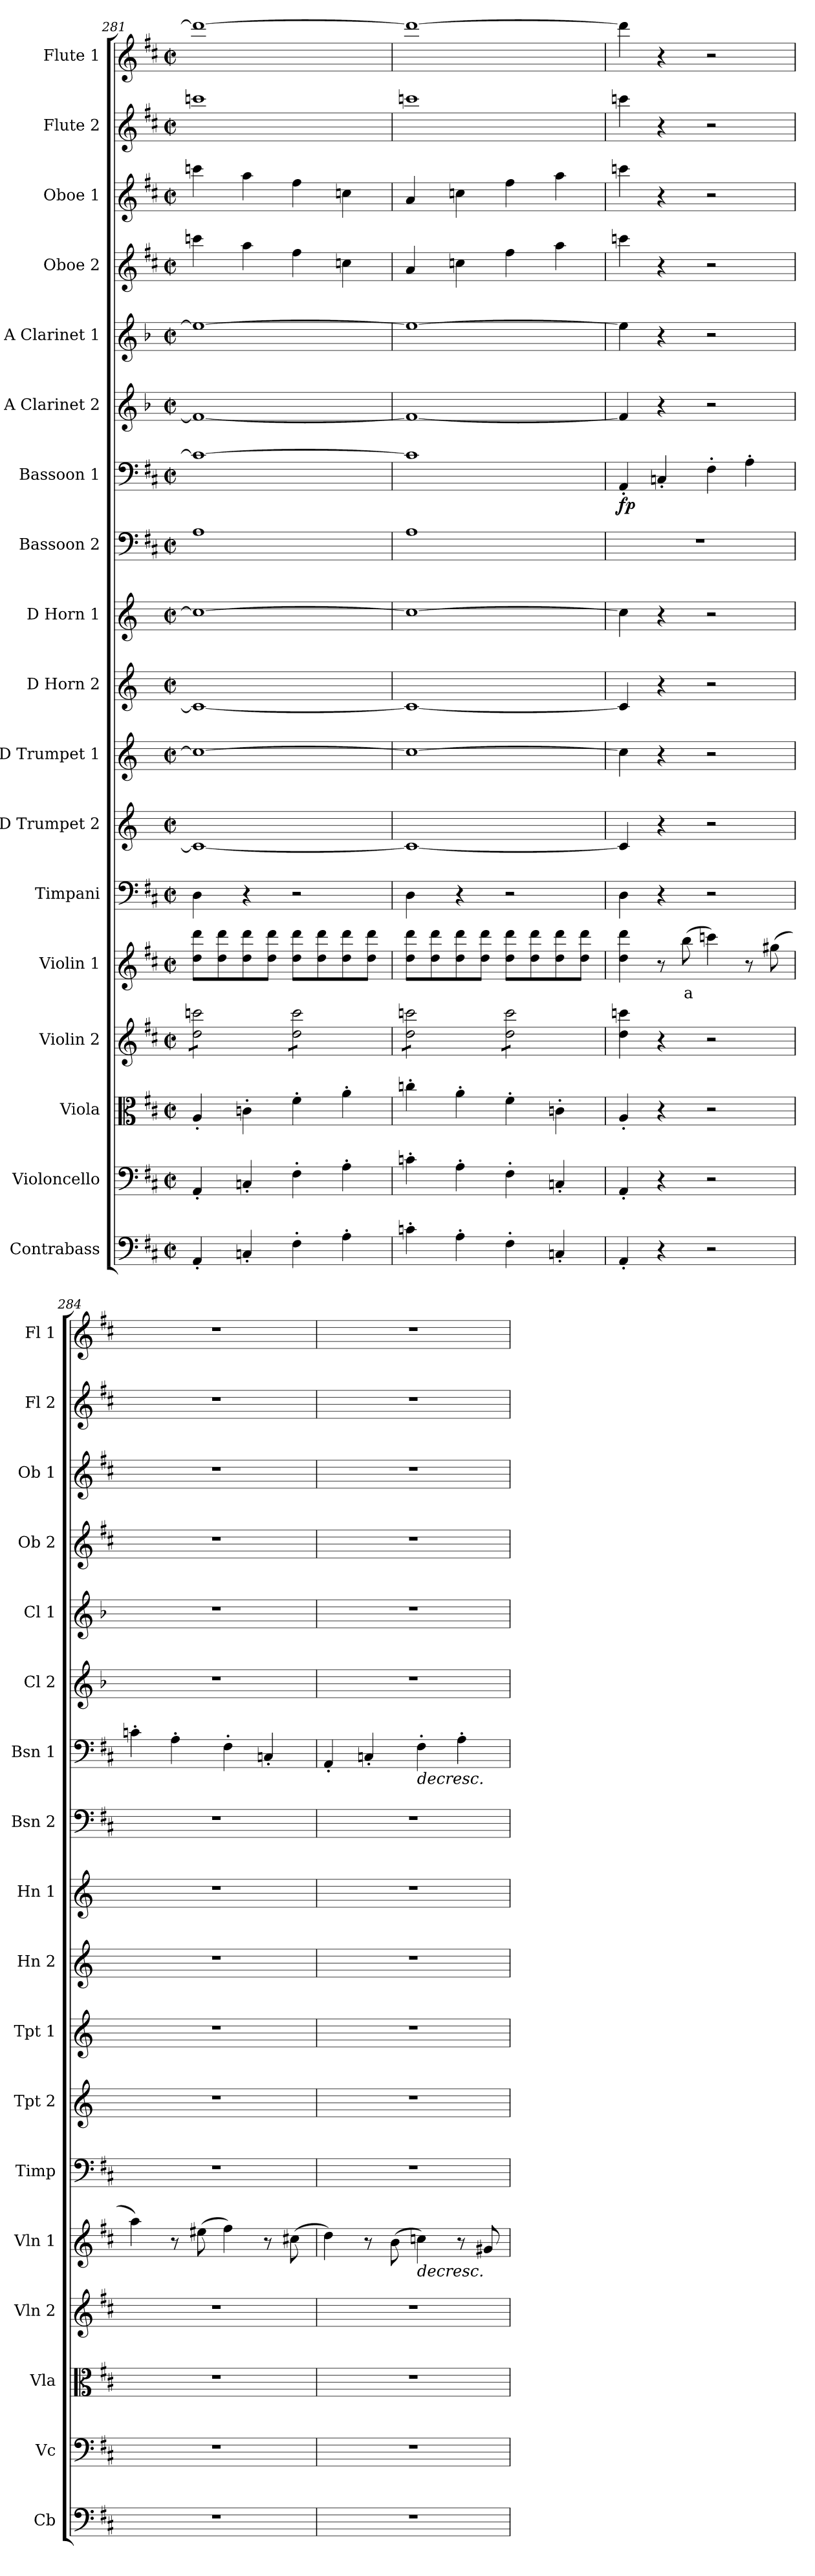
**kern	**kern	**kern	**kern	**kern	**text	**kern	**kern	**kern	**kern	**kern	**kern	**kern	**dynam	**kern	**kern	**kern	**kern	**kern	**kern
*part18	*part17	*part16	*part15	*part14	*part14	*part13	*part12	*part11	*part10	*part9	*part8	*part7	*part7	*part6	*part5	*part4	*part3	*part2	*part1
*staff18	*staff17	*staff16	*staff15	*staff14	*staff14	*staff13	*staff12	*staff11	*staff10	*staff9	*staff8	*staff7	*staff7	*staff6	*staff5	*staff4	*staff3	*staff2	*staff1
*I"Contrabass	*I"Violoncello	*I"Viola	*I"Violin 2	*I"Violin 1	*	*I"Timpani	*I"D Trumpet 2	*I"D Trumpet 1	*I"D Horn 2	*I"D Horn 1	*I"Bassoon 2	*I"Bassoon 1	*	*I"A Clarinet 2	*I"A Clarinet 1	*I"Oboe 2	*I"Oboe 1	*I"Flute 2	*I"Flute 1
*I'Cb	*I'Vc	*I'Vla	*I'Vln 2	*I'Vln 1	*	*I'Timp	*I'Tpt 2	*I'Tpt 1	*I'Hn 2	*I'Hn 1	*I'Bsn 2	*I'Bsn 1	*	*I'Cl 2	*I'Cl 1	*I'Ob 2	*I'Ob 1	*I'Fl 2	*I'Fl 1
*clefF4	*clefF4	*clefC3	*clefG2	*clefG2	*	*clefF4	*clefG2	*clefG2	*clefG2	*clefG2	*clefF4	*clefF4	*	*clefG2	*clefG2	*clefG2	*clefG2	*clefG2	*clefG2
*ITrd7c12	*	*	*	*	*	*	*ITrd-1c-2	*ITrd-1c-2	*ITrd6c10	*ITrd6c10	*	*	*	*ITrd2c3	*ITrd2c3	*	*	*	*
*k[f#c#]	*k[f#c#]	*k[f#c#]	*k[f#c#]	*k[f#c#]	*	*k[f#c#]	*k[f#c#]	*k[f#c#]	*k[f#c#]	*k[f#c#]	*k[f#c#]	*k[f#c#]	*	*k[f#c#]	*k[f#c#]	*k[f#c#]	*k[f#c#]	*k[f#c#]	*k[f#c#]
*M2/2	*M2/2	*M2/2	*M2/2	*M2/2	*	*M2/2	*M2/2	*M2/2	*M2/2	*M2/2	*M2/2	*M2/2	*	*M2/2	*M2/2	*M2/2	*M2/2	*M2/2	*M2/2
*met(c|)	*met(c|)	*met(c|)	*met(c|)	*met(c|)	*	*met(c|)	*met(c|)	*met(c|)	*met(c|)	*met(c|)	*met(c|)	*met(c|)	*	*met(c|)	*met(c|)	*met(c|)	*met(c|)	*met(c|)	*met(c|)
=281	=281	=281	=281	=281	=281	=281	=281	=281	=281	=281	=281	=281	=281	=281	=281	=281	=281	=281	=281
*	*	*	*tremolo	*	*	*	*	*	*	*	*	*	*	*	*	*	*	*	*
4AAA'/	4AA'/	4A'/	8dd\ 8cccn\L	8dd\ 8ddd\L	.	4D\	1d_	1dd_	1D_	1d_	1A	1c_	.	1d_	1cc_	4cccn\	4cccn\	1cccn	1ddd_
.	.	.	8dd\ 8cccn\	8dd\ 8ddd\	.	.	.	.	.	.	.	.	.	.	.	.	.	.	.
4CCn'/	4Cn'/	4cn'\	8dd\ 8cccn\	8dd\ 8ddd\	.	4r	.	.	.	.	.	.	.	.	.	4aa\	4aa\	.	.
.	.	.	8dd\ 8cccn\J	8dd\ 8ddd\J	.	.	.	.	.	.	.	.	.	.	.	.	.	.	.
4FF#'\	4F#'\	4f#'\	8dd\ 8ccc\L	8dd\ 8ddd\L	.	2r	.	.	.	.	.	.	.	.	.	4ff#\	4ff#\	.	.
.	.	.	8dd\ 8ccc\	8dd\ 8ddd\	.	.	.	.	.	.	.	.	.	.	.	.	.	.	.
4AA'\	4A'\	4a'\	8dd\ 8ccc\	8dd\ 8ddd\	.	.	.	.	.	.	.	.	.	.	.	4ccn\	4ccn\	.	.
.	.	.	8dd\ 8ccc\J	8dd\ 8ddd\J	.	.	.	.	.	.	.	.	.	.	.	.	.	.	.
=282	=282	=282	=282	=282	=282	=282	=282	=282	=282	=282	=282	=282	=282	=282	=282	=282	=282	=282	=282
4Cn'\	4cn'\	4ccn'\	8dd\ 8cccn\L	8dd\ 8ddd\L	.	4D\	1d_	1dd_	1D_	1d_	1A	1c]	.	1d_	1cc_	4a/	4a/	1cccn	1ddd_
.	.	.	8dd\ 8cccn\	8dd\ 8ddd\	.	.	.	.	.	.	.	.	.	.	.	.	.	.	.
4AA'\	4A'\	4a'\	8dd\ 8cccn\	8dd\ 8ddd\	.	4r	.	.	.	.	.	.	.	.	.	4ccn\	4ccn\	.	.
.	.	.	8dd\ 8cccn\J	8dd\ 8ddd\J	.	.	.	.	.	.	.	.	.	.	.	.	.	.	.
4FF#'\	4F#'\	4f#'\	8dd\ 8ccc\L	8dd\ 8ddd\L	.	2r	.	.	.	.	.	.	.	.	.	4ff#\	4ff#\	.	.
.	.	.	8dd\ 8ccc\	8dd\ 8ddd\	.	.	.	.	.	.	.	.	.	.	.	.	.	.	.
4CCn'/	4Cn'/	4cn'\	8dd\ 8ccc\	8dd\ 8ddd\	.	.	.	.	.	.	.	.	.	.	.	4aa\	4aa\	.	.
.	.	.	8dd\ 8ccc\J	8dd\ 8ddd\J	.	.	.	.	.	.	.	.	.	.	.	.	.	.	.
*	*	*	*Xtremolo	*	*	*	*	*	*	*	*	*	*	*	*	*	*	*	*
!!LO:PB:g=z
=283	=283	=283	=283	=283	=283	=283	=283	=283	=283	=283	=283	=283	=283	=283	=283	=283	=283	=283	=283
!	!	!	!	!	!	!	!	!	!	!	!	!	!LO:DY:b	!	!	!	!	!	!
4AAA'/	4AA'/	4A'/	4dd\ 4cccn\	4dd\ 4ddd\	.	4D\	4d/]	4dd\]	4D/]	4d\]	1r	4AA'/	fp	4d/]	4cc\]	4cccn\	4cccn\	4cccn\	4ddd\]
4r	4r	4r	4r	8r	.	4r	4r	4r	4r	4r	.	4Cn'/	.	4r	4r	4r	4r	4r	4r
!	!	!	!	!	!LO:LY:b:color=#FF0000	!	!	!	!	!	!	!	!	!	!	!	!	!	!
.	.	.	.	(8bb\	a	.	.	.	.	.	.	.	.	.	.	.	.	.	.
2r	2r	2r	2r	4cccn\)	.	2r	2r	2r	2r	2r	.	4F#'\	.	2r	2r	2r	2r	2r	2r
.	.	.	.	8r	.	.	.	.	.	.	.	4A'\	.	.	.	.	.	.	.
.	.	.	.	(8gg#X\	.	.	.	.	.	.	.	.	.	.	.	.	.	.	.
=284	=284	=284	=284	=284	=284	=284	=284	=284	=284	=284	=284	=284	=284	=284	=284	=284	=284	=284	=284
1r	1r	1r	1r	4aa\)	.	1r	1r	1r	1r	1r	1r	4cn'\	.	1r	1r	1r	1r	1r	1r
.	.	.	.	8r	.	.	.	.	.	.	.	4A'\	.	.	.	.	.	.	.
.	.	.	.	(8ee#X\	.	.	.	.	.	.	.	.	.	.	.	.	.	.	.
.	.	.	.	4ff#\)	.	.	.	.	.	.	.	4F#'\	.	.	.	.	.	.	.
.	.	.	.	8r	.	.	.	.	.	.	.	4Cn'/	.	.	.	.	.	.	.
.	.	.	.	(8cc#X\	.	.	.	.	.	.	.	.	.	.	.	.	.	.	.
=285	=285	=285	=285	=285	=285	=285	=285	=285	=285	=285	=285	=285	=285	=285	=285	=285	=285	=285	=285
1r	1r	1r	1r	4dd\)	.	1r	1r	1r	1r	1r	1r	4AA'/	.	1r	1r	1r	1r	1r	1r
.	.	.	.	8r	.	.	.	.	.	.	.	4Cn'/	.	.	.	.	.	.	.
.	.	.	.	(8b\	.	.	.	.	.	.	.	.	.	.	.	.	.	.	.
!	!	!	!	!	!	!	!	!	!	!	!	!LO:TX:b:i:t=decresc.	!	!	!	!	!	!	!
!	!	!	!	!LO:TX:b:i:t=decresc.	!	!	!	!	!	!	!	!	!	!	!	!	!	!	!
.	.	.	.	4ccn\)	.	.	.	.	.	.	.	4F#'\	.	.	.	.	.	.	.
.	.	.	.	8r	.	.	.	.	.	.	.	4A'\	.	.	.	.	.	.	.
.	.	.	.	8g#X/	.	.	.	.	.	.	.	.	.	.	.	.	.	.	.
=	=	=	=	=	=	=	=	=	=	=	=	=	=	=	=	=	=	=	=
*-	*-	*-	*-	*-	*-	*-	*-	*-	*-	*-	*-	*-	*-	*-	*-	*-	*-	*-	*-
